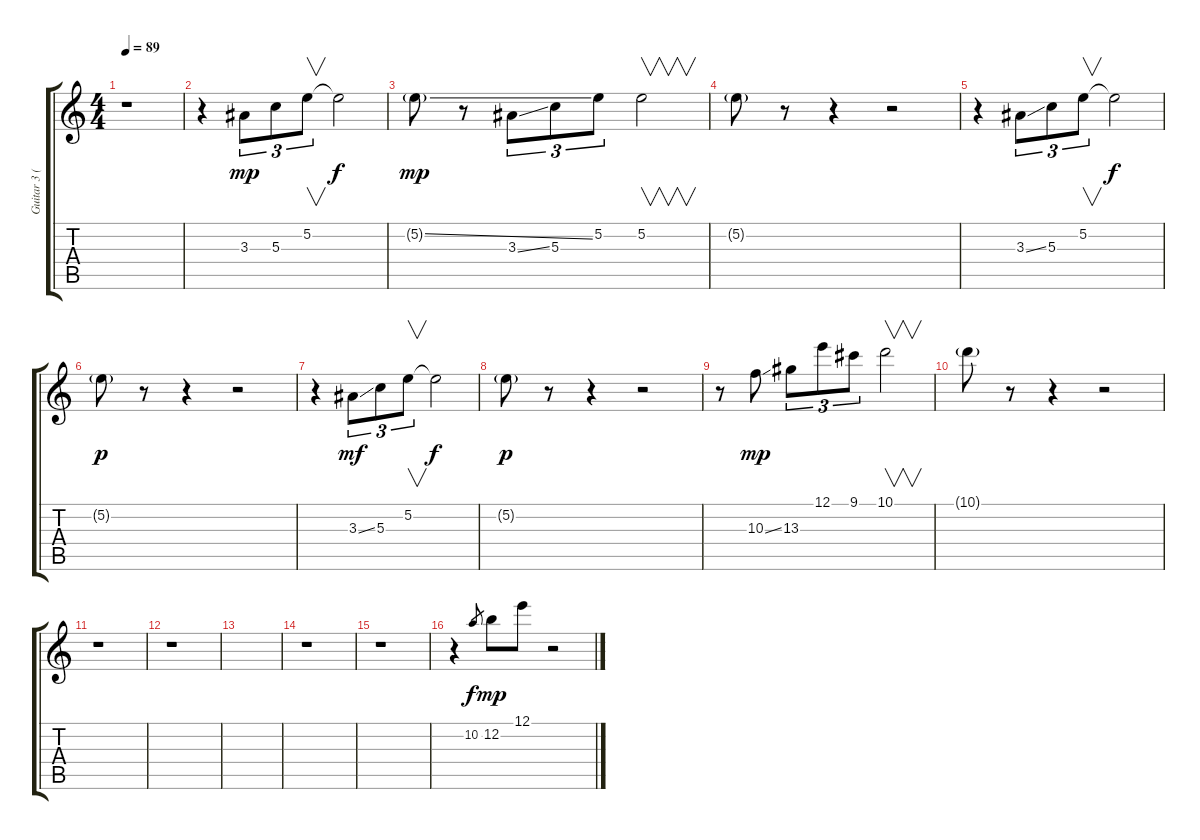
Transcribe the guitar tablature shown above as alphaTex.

\track ("Guitar 3 (Slide Guitar)" "Guitar 3 (") {instrument acousticguitarsteel}
\staff {score tabs}
\tuning (E4 B3 G3 D3 A2 E2) {hide}
\ts (4 4)
\tempo 89
\clef g2
\ks c
r.1{dy mp instrument acousticguitarsteel} |
r.4 3.3.8{tu (3 2)} 5.3.8{tu (3 2)} 5.2.8{v tu (3 2)} 5.2{t}.2{dy f} |
5.2{ss g}.8{dy mp} r.8 3.3{ss}.8{tu (3 2)} 5.3.8{tu (3 2)} 5.2.8{tu (3 2)} 5.2.2{v} |
5.2{g}.8 r.8 r.4 r.2 |
r.4 3.3{ss}.8{tu (3 2)} 5.3.8{tu (3 2)} 5.2.8{v tu (3 2)} 5.2{t}.2{dy f} |
5.2{g}.8{dy p} r.8 r.4 r.2 |
r.4 3.3{ss}.8{tu (3 2) dy mf} 5.3.8{tu (3 2)} 5.2.8{v tu (3 2)} 5.2{t}.2{dy f} |
5.2{g}.8{dy p} r.8 r.4 r.2 |
r.8 10.3{ss}.8{dy mp} 13.3.8{tu (3 2)} 12.1.8{tu (3 2)} 9.1.8{tu (3 2)} 10.1.2{v} |
10.1{g}.8 r.8 r.4 r.2 |
r.1 |
r.1 |
|
r.1 |
r.1 |
r.4 10.2.8{gr dy f} 12.2.8{dy mp} 12.1.8 r.2
